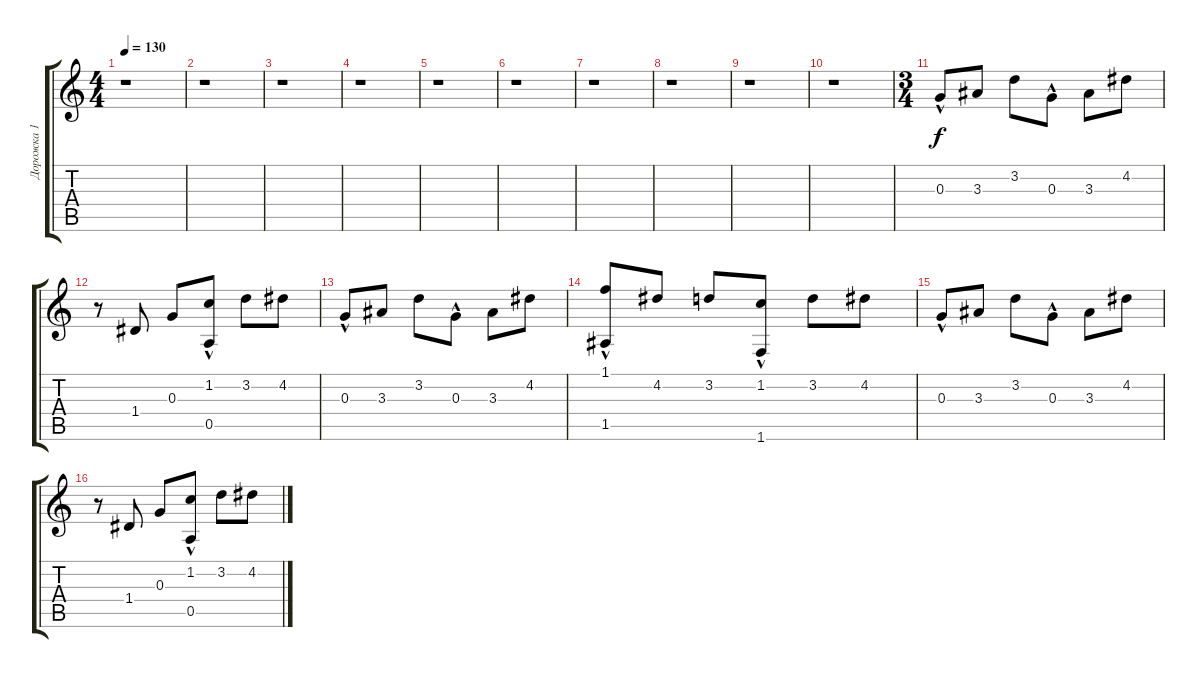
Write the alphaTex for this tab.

\track ("Дорожка 1" "Дорожка 1") {instrument acousticguitarnylon}
\staff {score tabs}
\tuning (E4 B3 G3 D3 A2 E2) {hide}
\ts (4 4)
\tempo 130
\clef g2
\ks c
r.1{dy f} |
r.1 |
r.1 |
r.1 |
r.1 |
r.1 |
r.1 |
r.1 |
r.1 |
r.1 |
\ts (3 4)
0.3{hac}.8 3.3.8 3.2.8 0.3{hac}.8 3.3.8 4.2.8 |
r.8 1.4.8 0.3.8 (1.2 0.5{hac}).8 3.2.8 4.2.8 |
0.3{hac}.8 3.3.8 3.2.8 0.3{hac}.8 3.3.8 4.2.8 |
(1.1 1.5{hac}).8 4.2.8 3.2.8 (1.2 1.6{hac}).8 3.2.8 4.2.8 |
0.3{hac}.8 3.3.8 3.2.8 0.3{hac}.8 3.3.8 4.2.8 |
r.8 1.4.8 0.3.8 (1.2 0.5{hac}).8 3.2.8 4.2.8
